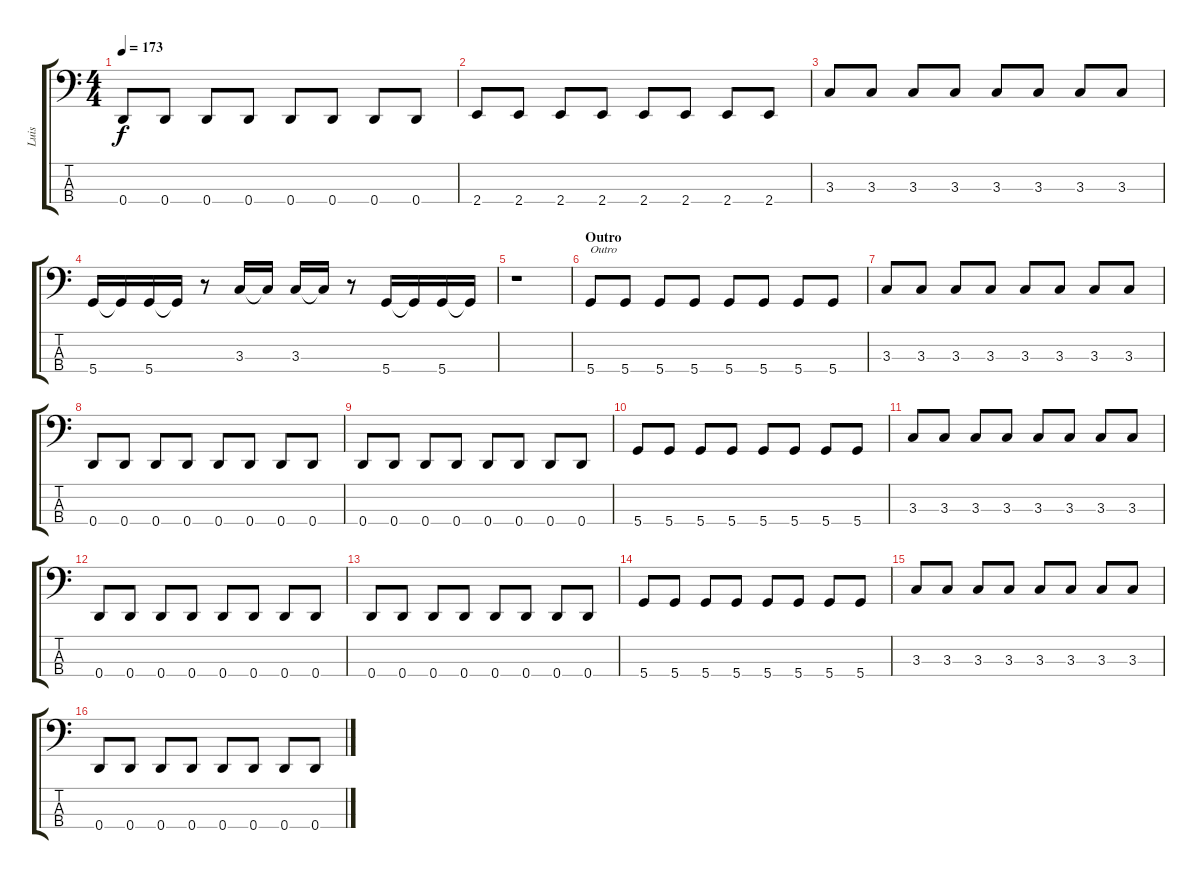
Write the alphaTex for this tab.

\track ("Luis" "Luis") {instrument electricbassfinger}
\staff {score tabs}
\tuning (G2 D2 A1 D1) {hide}
\ts (4 4)
\tempo 173
\clef f4
\ks c
0.4.8{dy f} 0.4.8 0.4.8 0.4.8 0.4.8 0.4.8 0.4.8 0.4.8 |
2.4.8 2.4.8 2.4.8 2.4.8 2.4.8 2.4.8 2.4.8 2.4.8 |
3.3.8 3.3.8 3.3.8 3.3.8 3.3.8 3.3.8 3.3.8 3.3.8 |
5.4.16 5.4{t}.16 5.4.16 5.4{t}.16 r.8 3.3.16 3.3{t}.16 3.3.16 3.3{t}.16 r.8 5.4.16 5.4{t}.16 5.4.16 5.4{t}.16 |
r.1 |
\section ("" "Outro")
5.4.8{txt "Outro"} 5.4.8 5.4.8 5.4.8 5.4.8 5.4.8 5.4.8 5.4.8 |
3.3.8 3.3.8 3.3.8 3.3.8 3.3.8 3.3.8 3.3.8 3.3.8 |
0.4.8 0.4.8 0.4.8 0.4.8 0.4.8 0.4.8 0.4.8 0.4.8 |
0.4.8 0.4.8 0.4.8 0.4.8 0.4.8 0.4.8 0.4.8 0.4.8 |
5.4.8 5.4.8 5.4.8 5.4.8 5.4.8 5.4.8 5.4.8 5.4.8 |
3.3.8 3.3.8 3.3.8 3.3.8 3.3.8 3.3.8 3.3.8 3.3.8 |
0.4.8 0.4.8 0.4.8 0.4.8 0.4.8 0.4.8 0.4.8 0.4.8 |
0.4.8 0.4.8 0.4.8 0.4.8 0.4.8 0.4.8 0.4.8 0.4.8 |
5.4.8 5.4.8 5.4.8 5.4.8 5.4.8 5.4.8 5.4.8 5.4.8 |
3.3.8 3.3.8 3.3.8 3.3.8 3.3.8 3.3.8 3.3.8 3.3.8 |
0.4.8 0.4.8 0.4.8 0.4.8 0.4.8 0.4.8 0.4.8 0.4.8
